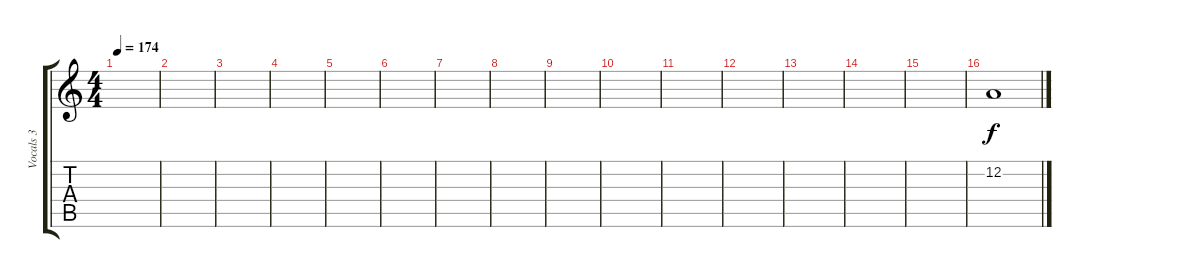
\track ("Vocals 3" "Vocals 3") {instrument cello}
\staff {score tabs}
\tuning (D4 A3 F3 C3 G2 C2) {hide}
\ts (4 4)
\tempo 174
\clef g2
\ks c
|
|
|
|
|
|
|
|
|
|
|
|
|
|
|
12.2.1
